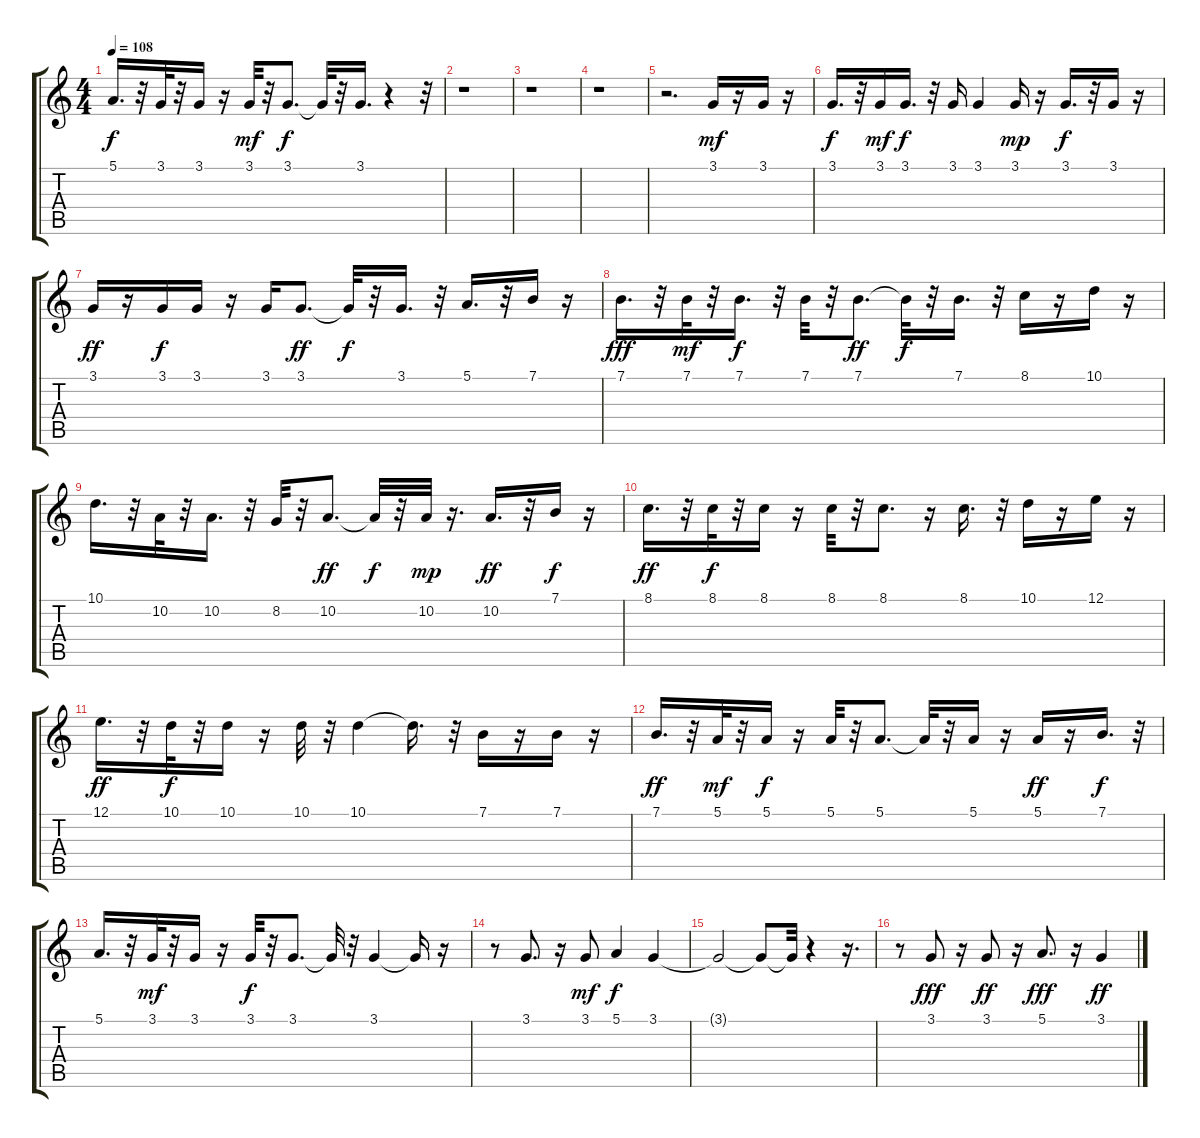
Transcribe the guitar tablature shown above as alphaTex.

\track "" {instrument synthvoice}
\staff {score tabs}
\tuning (E4 B3 G3 D3 A2 E2) {hide}
\ts (4 4)
\tempo 108
\clef g2
\ks c
5.1.16{d dy f} r.32 3.1.32 r.32 3.1.16 r.16 3.1.32{dy mf} r.32 3.1.8{d dy f} 3.1{t}.32 r.32 3.1.16{d} r.4 r.32 |
r.1 |
r.1 |
r.1 |
r.2{d} 3.1.16{dy mf} r.16 3.1.16 r.16 |
3.1.16{d dy f} r.32 3.1.16{dy mf} 3.1.16{d dy f} r.32 3.1.16 3.1.4 3.1.16{dy mp} r.16 3.1.16{d dy f} r.32 3.1.16 r.16 |
3.1.16{dy ff} r.16 3.1.16{dy f} 3.1.16 r.16 3.1.16 3.1.8{d dy ff} 3.1{t}.32{dy f} r.32 3.1.16{d} r.32 5.1.16{d} r.32 7.1.16 r.16 |
7.1.16{d dy fff} r.32 7.1.32{dy mf} r.32 7.1.16{d dy f} r.32 7.1.32 r.32 7.1.8{d dy ff} 7.1{t}.32{dy f} r.32 7.1.16{d} r.32 8.1.16 r.16 10.1.16 r.16 |
10.1.16{d} r.32 10.2.32 r.32 10.2.16{d} r.32 8.2.32 r.32 10.2.8{d dy ff} 10.2{t}.32{dy f} r.32 10.2.32{dy mp} r.16{d} 10.2.16{d dy ff} r.32 7.1.16{dy f} r.16 |
8.1.16{d dy ff} r.32 8.1.32{dy f} r.32 8.1.16 r.16 8.1.32 r.32 8.1.8{d} r.16 8.1.16{d} r.32 10.1.16 r.16 12.1.16 r.16 |
12.1.16{d dy ff} r.32 10.1.32{dy f} r.32 10.1.16 r.16 10.1.32 r.32 10.1.4 10.1{t}.16{d} r.32 7.1.16 r.16 7.1.16 r.16 |
7.1.16{d dy ff} r.32 5.1.32{dy mf} r.32 5.1.16{dy f} r.16 5.1.32 r.32 5.1.8{d} 5.1{t}.32 r.32 5.1.16 r.16 5.1.16{dy ff} r.16 7.1.16{d dy f} r.32 |
5.1.16{d} r.32 3.1.32{dy mf} r.32 3.1.16 r.16 3.1.32{dy f} r.32 3.1.8{d} 3.1{t}.32 r.32 3.1.4 3.1{t}.16 r.16 |
r.8 3.1.8{d} r.16 3.1.8{dy mf} 5.1.4{dy f} 3.1.4 |
3.1{t}.2 3.1{t}.8 3.1{t}.32 r.4 r.16{d} |
r.8 3.1.8{dy fff} r.16 3.1.8{dy ff} r.16 5.1.8{d dy fff} r.16 3.1.4{dy ff}
